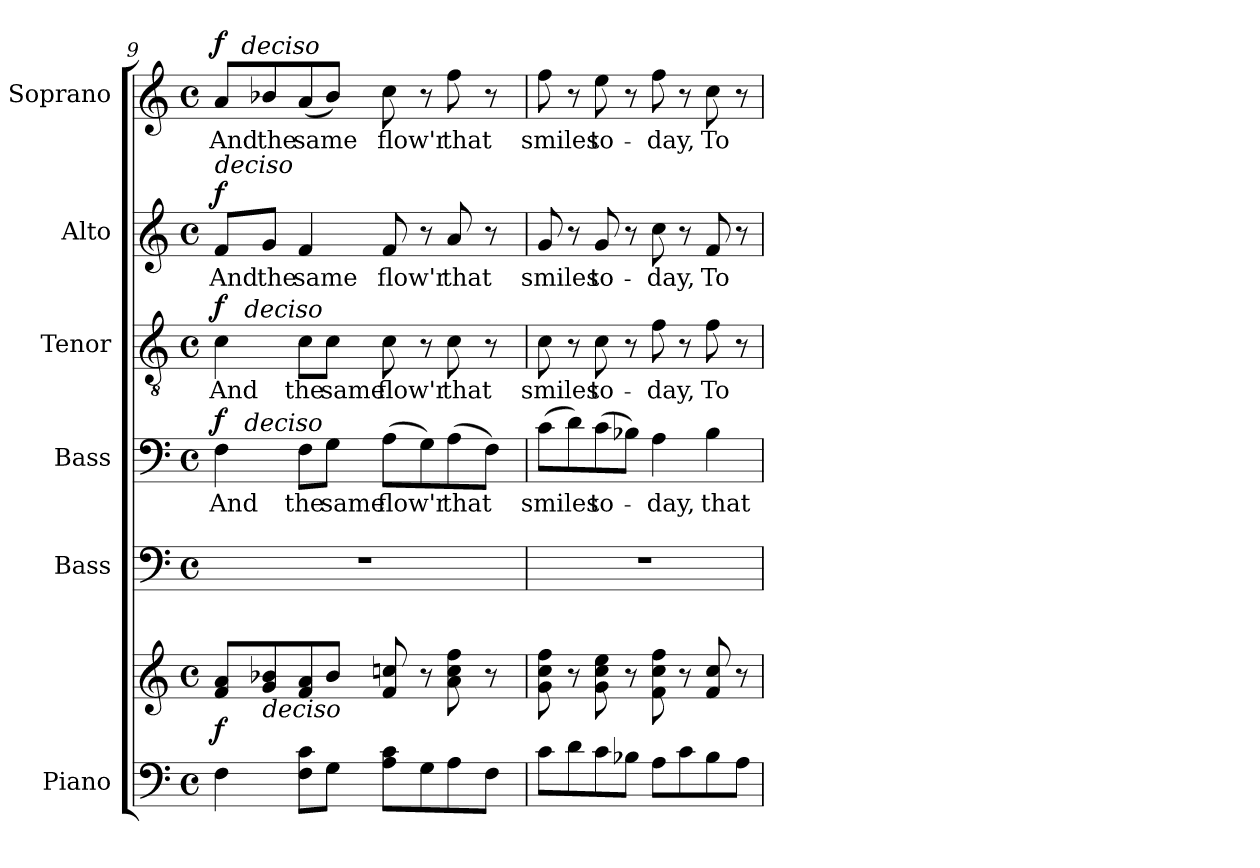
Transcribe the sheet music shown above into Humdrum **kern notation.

**kern	**kern	**dynam	**kern	**kern	**text	**dynam	**kern	**text	**dynam	**kern	**text	**dynam	**kern	**text	**dynam
*part6	*part6	*part6	*part5	*part4	*part4	*part4	*part3	*part3	*part3	*part2	*part2	*part2	*part1	*part1	*part1
*staff7	*staff6	*staff6/7	*staff5	*staff4	*staff4	*staff4	*staff3	*staff3	*staff3	*staff2	*staff2	*staff2	*staff1	*staff1	*staff1
*I"Piano	*	*	*I"Bass	*I"Bass	*	*	*I"Tenor	*	*	*I"Alto	*	*	*I"Soprano	*	*
*I'Pno.	*	*	*I'B.	*I'B.	*	*	*I'T.	*	*	*I'A.	*	*	*I'S.	*	*
!!LO:PB:g=z
*clefF4	*clefG2	*	*clefF4	*clefF4	*	*	*clefGv2	*	*	*clefG2	*	*	*clefG2	*	*
*	*	*	*	*	*	*	*ITrd7c12	*	*	*	*	*	*	*	*
*k[]	*k[]	*	*k[]	*k[]	*	*	*k[]	*	*	*k[]	*	*	*k[]	*	*
*C:	*C:	*	*C:	*C:	*	*	*C:	*	*	*C:	*	*	*C:	*	*
*M4/4	*M4/4	*	*M4/4	*M4/4	*	*	*M4/4	*	*	*M4/4	*	*	*M4/4	*	*
*met(c)	*met(c)	*	*met(c)	*met(c)	*	*	*met(c)	*	*	*met(c)	*	*	*met(c)	*	*
=9	=9	=9	=9	=9	=9	=9	=9	=9	=9	=9	=9	=9	=9	=9	=9
!	!	!	!	!	!LO:LY:b:color=#000000	!	!	!	!	!	!	!	!	!	!
!	!	!	!	!	!	!	!	!LO:LY:b:color=#000000	!	!	!	!	!	!	!
!	!	!	!	!	!	!	!	!	!	!	!LO:LY:b:color=#000000	!	!	!	!
!	!	!	!	!	!	!	!	!	!	!LO:TX:a:i:t=deciso	!	!	!	!	!
!	!	!	!	!	!	!	!	!	!	!	!	!	!	!LO:LY:b:color=#000000	!
*	*	*	*	*^	*	*	*^	*	*	*	*	*	*^	*	*
4Fi\	8fi/ 8aiL	f	1r	4Fi\	32ryy	And	f	4Ci\	32ryy	And	f	8fi/L	And	f	8ai/L	32ryy	And	f
.	.	.	.	.	64ryy	.	.	.	64ryy	.	.	.	.	.	.	64ryy	.	.
.	.	.	.	.	128...ryy	.	.	.	128...ryy	.	.	.	.	.	.	128ryy	.	.
.	.	.	.	.	.	.	.	.	.	.	.	.	.	.	.	512.ryy	.	.
!	!	!	!	!	!	!	!	!	!	!	!	!	!	!	!	!LO:TX:a:i:t=deciso	!	!
.	.	.	.	.	.	.	.	.	.	.	.	.	.	.	.	2ryy	.	.
!	!	!	!	!	!	!	!	!	!LO:TX:a:i:t=deciso	!	!	!	!	!	!	!	!	!
!	!	!	!	!	!LO:TX:a:i:t=deciso	!	!	!	!	!	!	!	!	!	!	!	!	!
.	.	.	.	.	2ryy	.	.	.	2ryy	.	.	.	.	.	.	.	.	.
!	!	!	!	!	!	!	!	!	!	!	!	!	!LO:LY:b:color=#000000	!	!	!	!	!
!	!LO:TX:b:i:t=deciso	!	!	!	!	!	!	!	!	!	!	!	!	!	!	!	!	!
!	!	!	!	!	!	!	!	!	!	!	!	!	!	!	!	!	!LO:LY:b:color=#000000	!
.	8gi/ 8b-Xi	.	.	.	.	.	.	.	.	.	.	8gi/J	the	.	8b-Xi/	.	the	.
!	!	!	!	!	!	!LO:LY:b:color=#000000	!	!	!	!	!	!	!	!	!	!	!	!
!	!	!	!	!	!	!	!	!	!	!LO:LY:b:color=#000000	!	!	!	!	!	!	!	!
!	!	!	!	!	!	!	!	!	!	!	!	!	!LO:LY:b:color=#000000	!	!	!	!	!
!	!	!	!	!	!	!	!	!	!	!	!	!	!	!	!	!	!LO:LY:b:color=#000000	!
8Fi\ 8ciL	8fi/ 8ai	.	.	8Fi\L	.	the	.	8Ci\L	.	the	.	4fi/	same	.	(8ai/	.	same	.
!	!	!	!	!	!	!LO:LY:b:color=#000000	!	!	!	!	!	!	!	!	!	!	!	!
!	!	!	!	!	!	!	!	!	!	!LO:LY:b:color=#000000	!	!	!	!	!	!	!	!
8Gi\J	8b-i/J	.	.	8Gi\J	.	same	.	8Ci\J	.	same	.	.	.	.	8b-i/J)	.	.	.
!	!	!	!	!	!	!LO:LY:b:color=#000000	!	!	!	!	!	!	!	!	!	!	!	!
!	!	!	!	!	!	!	!	!	!	!LO:LY:b:color=#000000	!	!	!	!	!	!	!	!
!	!	!	!	!	!	!	!	!	!	!	!	!	!LO:LY:b:color=#000000	!	!	!	!	!
!	!	!	!	!	!	!	!	!	!	!	!	!	!	!	!	!	!LO:LY:b:color=#000000	!
8Ai\ 8ciL	8fi/ 8ccni	.	.	(8Ai\L	.	flow'r	.	8Ci\	.	flow'r	.	8fi/	flow'r	.	8cci\	.	flow'r	.
.	.	.	.	.	.	.	.	.	.	.	.	.	.	.	.	4ryy	.	.
.	.	.	.	.	4ryy	.	.	.	4ryy	.	.	.	.	.	.	.	.	.
8Gi\	8r	.	.	8Gi\)	.	.	.	8r	.	.	.	8r	.	.	8r	.	.	.
!	!	!	!	!	!	!LO:LY:b:color=#000000	!	!	!	!	!	!	!	!	!	!	!	!
!	!	!	!	!	!	!	!	!	!	!LO:LY:b:color=#000000	!	!	!	!	!	!	!	!
!	!	!	!	!	!	!	!	!	!	!	!	!	!LO:LY:b:color=#000000	!	!	!	!	!
!	!	!	!	!	!	!	!	!	!	!	!	!	!	!	!	!	!LO:LY:b:color=#000000	!
8Ai\	8ai\ 8cci 8ffi	.	.	(8Ai\	.	that	.	8Ci\	.	that	.	8ai/	that	.	8ffi\	.	that	.
.	.	.	.	.	.	.	.	.	.	.	.	.	.	.	.	8ryy	.	.
.	.	.	.	.	8ryy	.	.	.	8ryy	.	.	.	.	.	.	.	.	.
8Fi\J	8r	.	.	8Fi\J)	.	.	.	8r	.	.	.	8r	.	.	8r	.	.	.
.	.	.	.	.	.	.	.	.	.	.	.	.	.	.	.	16ryy	.	.
.	.	.	.	.	16ryy	.	.	.	16ryy	.	.	.	.	.	.	.	.	.
.	.	.	.	.	.	.	.	.	.	.	.	.	.	.	.	256ryy	.	.
.	.	.	.	.	1024ryy	.	.	.	1024ryy	.	.	.	.	.	.	1024ryy	.	.
*	*	*	*	*v	*v	*	*	*	*	*	*	*	*	*	*v	*v	*	*
*	*	*	*	*	*	*	*v	*v	*	*	*	*	*	*	*	*
=10	=10	=10	=10	=10	=10	=10	=10	=10	=10	=10	=10	=10	=10	=10	=10
*	*	*	*	*^	*	*	*^	*	*	*	*	*	*^	*	*
!	!	!	!	!	!	!LO:LY:b:color=#000000	!	!	!	!	!	!	!	!	!	!	!	!
*	*	*	*	*v	*v	*	*	*	*	*	*	*	*	*	*v	*v	*	*
*	*	*	*	*	*	*	*v	*v	*	*	*	*	*	*	*	*
*	*	*	*	*^	*	*	*^	*	*	*	*	*	*^	*	*
!	!	!	!	!	!	!	!	!	!	!LO:LY:b:color=#000000	!	!	!	!	!	!	!	!
*	*	*	*	*v	*v	*	*	*	*	*	*	*	*	*	*v	*v	*	*
*	*	*	*	*	*	*	*v	*v	*	*	*	*	*	*	*	*
*	*	*	*	*^	*	*	*^	*	*	*	*	*	*^	*	*
!	!	!	!	!	!	!	!	!	!	!	!	!	!LO:LY:b:color=#000000	!	!	!	!	!
*	*	*	*	*v	*v	*	*	*	*	*	*	*	*	*	*v	*v	*	*
*	*	*	*	*	*	*	*v	*v	*	*	*	*	*	*	*	*
*	*	*	*	*^	*	*	*^	*	*	*	*	*	*^	*	*
!	!	!	!	!	!	!	!	!	!	!	!	!	!	!	!	!	!LO:LY:b:color=#000000	!
*	*	*	*	*v	*v	*	*	*	*	*	*	*	*	*	*v	*v	*	*
*	*	*	*	*	*	*	*v	*v	*	*	*	*	*	*	*	*
8ci\L	8gi\ 8cci 8ffi	.	1r	(8ci\L	smiles	.	8Ci\	smiles	.	8gi/	smiles	.	8ffi\	smiles	.
8di\	8r	.	.	8di\)	.	.	8r	.	.	8r	.	.	8r	.	.
!	!	!	!	!	!LO:LY:b:color=#000000	!	!	!	!	!	!	!	!	!	!
!	!	!	!	!	!	!	!	!LO:LY:b:color=#000000	!	!	!	!	!	!	!
!	!	!	!	!	!	!	!	!	!	!	!LO:LY:b:color=#000000	!	!	!	!
!	!	!	!	!	!	!	!	!	!	!	!	!	!	!LO:LY:b:color=#000000	!
8ci\	8gi\ 8cci 8eei	.	.	(8ci\	to-	.	8Ci\	to-	.	8gi/	to-	.	8eei\	to-	.
8B-Xi\J	8r	.	.	8B-Xi\J)	.	.	8r	.	.	8r	.	.	8r	.	.
!	!	!	!	!	!LO:LY:b:color=#000000	!	!	!	!	!	!	!	!	!	!
!	!	!	!	!	!	!	!	!LO:LY:b:color=#000000	!	!	!	!	!	!	!
!	!	!	!	!	!	!	!	!	!	!	!LO:LY:b:color=#000000	!	!	!	!
!	!	!	!	!	!	!	!	!	!	!	!	!	!	!LO:LY:b:color=#000000	!
8Ai\L	8fi\ 8cci 8ffi	.	.	4Ai\	-day,	.	8Fi\	-day,	.	8cci\	-day,	.	8ffi\	-day,	.
8ci\	8r	.	.	.	.	.	8r	.	.	8r	.	.	8r	.	.
!	!	!	!	!	!LO:LY:b:color=#000000	!	!	!	!	!	!	!	!	!	!
!	!	!	!	!	!	!	!	!LO:LY:b:color=#000000	!	!	!	!	!	!	!
!	!	!	!	!	!	!	!	!	!	!	!LO:LY:b:color=#000000	!	!	!	!
!	!	!	!	!	!	!	!	!	!	!	!	!	!	!LO:LY:b:color=#000000	!
8B-i\	8fi/ 8cci	.	.	4B-i\	that	.	8Fi\	To-	.	8fi/	To-	.	8cci\	To-	.
8Ai\J	8r	.	.	.	.	.	8r	.	.	8r	.	.	8r	.	.
=	=	=	=	=	=	=	=	=	=	=	=	=	=	=	=
*-	*-	*-	*-	*-	*-	*-	*-	*-	*-	*-	*-	*-	*-	*-	*-
